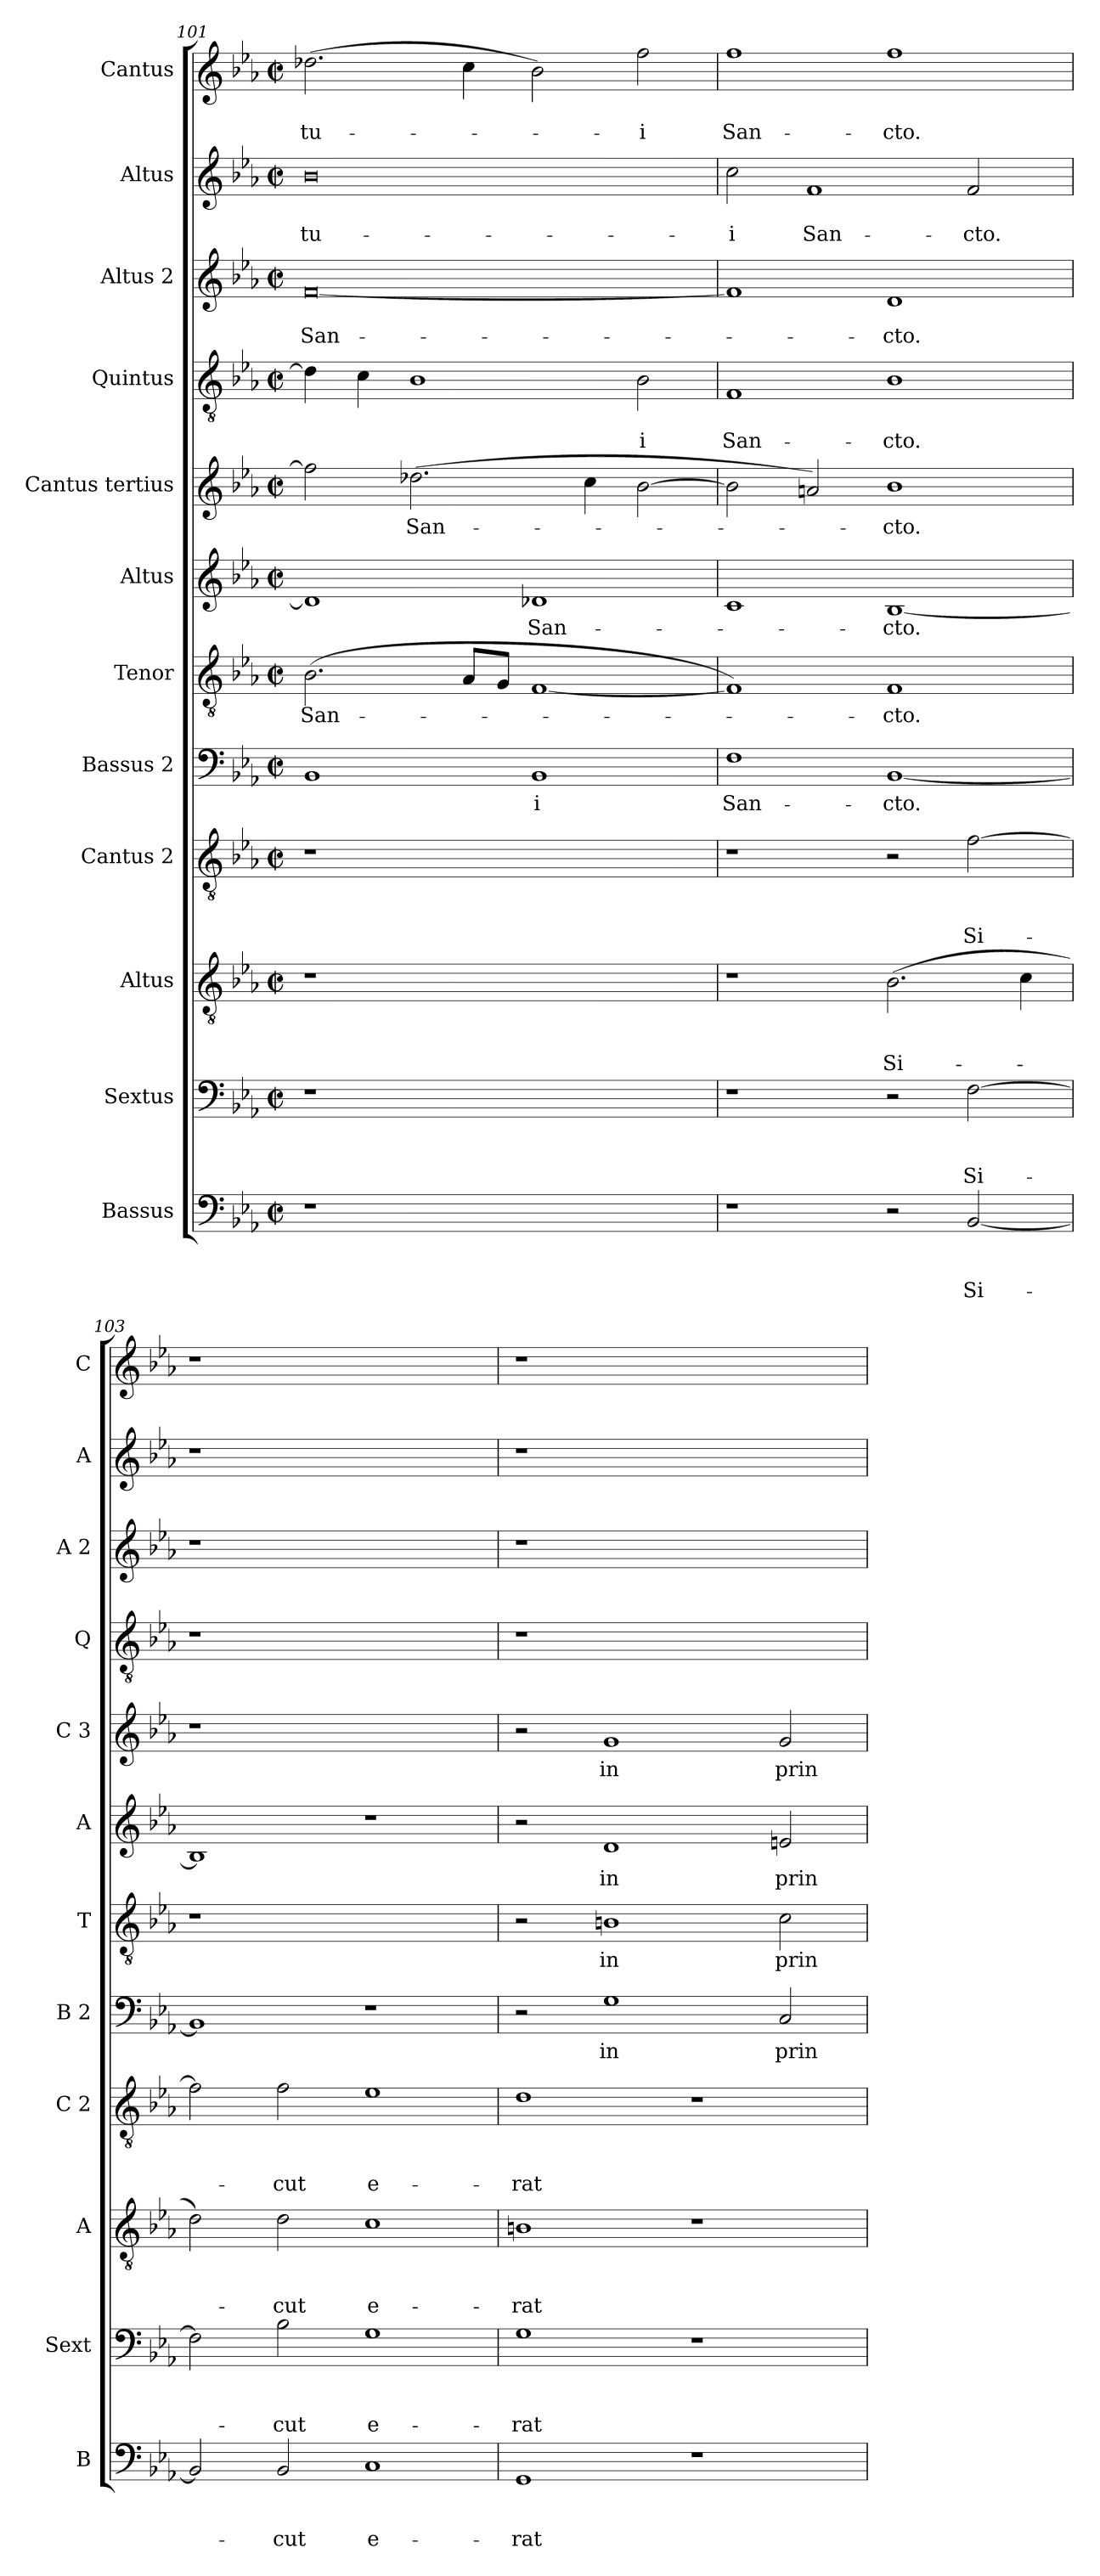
**kern	**text	**text	**text	**kern	**text	**text	**text	**kern	**text	**text	**text	**kern	**text	**text	**text	**kern	**text	**kern	**text	**kern	**text	**kern	**text	**kern	**text	**text	**kern	**text	**text	**kern	**text	**text	**kern	**text	**text
*part12	*part12	*part12	*part12	*part11	*part11	*part11	*part11	*part10	*part10	*part10	*part10	*part9	*part9	*part9	*part9	*part8	*part8	*part7	*part7	*part6	*part6	*part5	*part5	*part4	*part4	*part4	*part3	*part3	*part3	*part2	*part2	*part2	*part1	*part1	*part1
*staff12	*staff12	*staff12	*staff12	*staff11	*staff11	*staff11	*staff11	*staff10	*staff10	*staff10	*staff10	*staff9	*staff9	*staff9	*staff9	*staff8	*staff8	*staff7	*staff7	*staff6	*staff6	*staff5	*staff5	*staff4	*staff4	*staff4	*staff3	*staff3	*staff3	*staff2	*staff2	*staff2	*staff1	*staff1	*staff1
*I"Bassus	*	*	*	*I"Sextus	*	*	*	*I"Altus	*	*	*	*I"Cantus 2	*	*	*	*I"Bassus 2	*	*I"Tenor	*	*I"Altus	*	*I"Cantus  tertius	*	*I"Quintus	*	*	*I"Altus 2	*	*	*I"Altus	*	*	*I"Cantus	*	*
*I'B	*	*	*	*I'Sext	*	*	*	*I'A	*	*	*	*I'C 2	*	*	*	*I'B 2	*	*I'T	*	*I'A	*	*I'C 3	*	*I'Q	*	*	*I'A 2	*	*	*I'A	*	*	*I'C	*	*
*clefF4	*	*	*	*clefF4	*	*	*	*clefGv2	*	*	*	*clefGv2	*	*	*	*clefF4	*	*clefGv2	*	*clefG2	*	*clefG2	*	*clefGv2	*	*	*clefG2	*	*	*clefG2	*	*	*clefG2	*	*
*k[b-e-a-]	*	*	*	*k[b-e-a-]	*	*	*	*k[b-e-a-]	*	*	*	*k[b-e-a-]	*	*	*	*k[b-e-a-]	*	*k[b-e-a-]	*	*k[b-e-a-]	*	*k[b-e-a-]	*	*k[b-e-a-]	*	*	*k[b-e-a-]	*	*	*k[b-e-a-]	*	*	*k[b-e-a-]	*	*
*E-:	*	*	*	*E-:	*	*	*	*E-:	*	*	*	*E-:	*	*	*	*E-:	*	*E-:	*	*E-:	*	*E-:	*	*E-:	*	*	*E-:	*	*	*E-:	*	*	*E-:	*	*
*M2/2	*	*	*	*M2/2	*	*	*	*M2/2	*	*	*	*M2/2	*	*	*	*M2/2	*	*M2/2	*	*M2/2	*	*M2/2	*	*M2/2	*	*	*M2/2	*	*	*M2/2	*	*	*M2/2	*	*
*met(c|)	*	*	*	*met(c|)	*	*	*	*met(c|)	*	*	*	*met(c|)	*	*	*	*met(c|)	*	*met(c|)	*	*met(c|)	*	*met(c|)	*	*met(c|)	*	*	*met(c|)	*	*	*met(c|)	*	*	*met(c|)	*	*
=101	=101	=101	=101	=101	=101	=101	=101	=101	=101	=101	=101	=101	=101	=101	=101	=101	=101	=101	=101	=101	=101	=101	=101	=101	=101	=101	=101	=101	=101	=101	=101	=101	=101	=101	=101
!	!	!	!	!	!	!	!	!	!	!	!	!	!	!	!	!	!	!	!LO:LY:b	!	!	!	!	!	!	!	!	!	!LO:LY:b	!	!	!LO:LY:b	!	!	!LO:LY:b
1r	.	.	.	1r	.	.	.	1r	.	.	.	1r	.	.	.	1BB-	.	(>2.B-\	San-	1d-]	.	2ff\]	.	4d-\]	.	.	[0f	.	San-	0b-	.	-tu-	(>2.dd-X\	.	-tu-
.	.	.	.	.	.	.	.	.	.	.	.	.	.	.	.	.	.	.	.	.	.	.	.	4c\	.	.	.	.	.	.	.	.	.	.	.
!	!	!	!	!	!	!	!	!	!	!	!	!	!	!	!	!	!	!	!	!	!	!	!LO:LY:b	!	!	!	!	!	!	!	!	!	!	!	!
.	.	.	.	.	.	.	.	.	.	.	.	.	.	.	.	.	.	.	.	.	.	(>2.dd-X\	San-	1B-	.	.	.	.	.	.	.	.	.	.	.
.	.	.	.	.	.	.	.	.	.	.	.	.	.	.	.	.	.	8A-/L	.	.	.	.	.	.	.	.	.	.	.	.	.	.	4cc\	.	.
.	.	.	.	.	.	.	.	.	.	.	.	.	.	.	.	.	.	8G/J	.	.	.	.	.	.	.	.	.	.	.	.	.	.	.	.	.
!	!	!	!	!	!	!	!	!	!	!	!	!	!	!	!	!	!LO:LY:b	!	!	!	!LO:LY:b	!	!	!	!	!	!	!	!	!	!	!	!	!	!
1ryy	.	.	.	1ryy	.	.	.	1ryy	.	.	.	1ryy	.	.	.	1BB-	-i	[1F	.	1d-X	San-	.	.	.	.	.	.	.	.	.	.	.	2b-\)	.	.
.	.	.	.	.	.	.	.	.	.	.	.	.	.	.	.	.	.	.	.	.	.	4cc\	.	.	.	.	.	.	.	.	.	.	.	.	.
!	!	!	!	!	!	!	!	!	!	!	!	!	!	!	!	!	!	!	!	!	!	!	!	!	!	!LO:LY:b	!	!	!	!	!	!	!	!	!LO:LY:b
.	.	.	.	.	.	.	.	.	.	.	.	.	.	.	.	.	.	.	.	.	.	[2b-\	.	2B-\	.	-i	.	.	.	.	.	.	2ff\	.	-i
!!LO:PB:g=z
=102	=102	=102	=102	=102	=102	=102	=102	=102	=102	=102	=102	=102	=102	=102	=102	=102	=102	=102	=102	=102	=102	=102	=102	=102	=102	=102	=102	=102	=102	=102	=102	=102	=102	=102	=102
!	!	!	!	!	!	!	!	!	!	!	!	!	!	!	!	!	!LO:LY:b	!	!	!	!	!	!	!	!	!LO:LY:b	!	!	!	!	!	!LO:LY:b	!	!	!LO:LY:b
1r	.	.	.	1r	.	.	.	1r	.	.	.	1r	.	.	.	1F	San-	1F])	.	1c	.	2b-\]	.	1F	.	San-	1f]	.	.	2cc\	.	-i	1ff	.	San-
!	!	!	!	!	!	!	!	!	!	!	!	!	!	!	!	!	!	!	!	!	!	!	!	!	!	!	!	!	!	!	!	!LO:LY:b	!	!	!
.	.	.	.	.	.	.	.	.	.	.	.	.	.	.	.	.	.	.	.	.	.	2an/)	.	.	.	.	.	.	.	1f	.	San-	.	.	.
!	!	!	!	!	!	!	!	!	!	!	!LO:LY:b	!	!	!	!	!	!LO:LY:b	!	!LO:LY:b	!	!LO:LY:b	!	!LO:LY:b	!	!	!LO:LY:b	!	!	!LO:LY:b	!	!	!	!	!	!LO:LY:b
2r	.	.	.	2r	.	.	.	(>2.B-\	.	.	Si-	2r	.	.	.	[1BB-	-cto.	1F	-cto.	[1B-	-cto.	1b-	-cto.	1B-	.	-cto.	1d	.	-cto.	.	.	.	1ff	.	-cto.
!	!	!	!LO:LY:b	!	!	!	!LO:LY:b	!	!	!	!	!	!	!	!LO:LY:b	!	!	!	!	!	!	!	!	!	!	!	!	!	!	!	!	!LO:LY:b	!	!	!
[2BB-/	.	.	Si-	[2F\	.	.	Si-	.	.	.	.	[2f\	.	.	Si-	.	.	.	.	.	.	.	.	.	.	.	.	.	.	2f/	.	-cto.	.	.	.
.	.	.	.	.	.	.	.	4c\	.	.	.	.	.	.	.	.	.	.	.	.	.	.	.	.	.	.	.	.	.	.	.	.	.	.	.
=103	=103	=103	=103	=103	=103	=103	=103	=103	=103	=103	=103	=103	=103	=103	=103	=103	=103	=103	=103	=103	=103	=103	=103	=103	=103	=103	=103	=103	=103	=103	=103	=103	=103	=103	=103
2BB-/]	.	.	.	2F\]	.	.	.	2d\)	.	.	.	2f\]	.	.	.	1BB-]	.	1r	.	1B-]	.	1r	.	1r	.	.	1r	.	.	1r	.	.	1r	.	.
!	!	!	!LO:LY:b	!	!	!	!LO:LY:b	!	!	!	!LO:LY:b	!	!	!	!LO:LY:b	!	!	!	!	!	!	!	!	!	!	!	!	!	!	!	!	!	!	!	!
2BB-/	.	.	-cut	2B-\	.	.	-cut	2d\	.	.	-cut	2f\	.	.	-cut	.	.	.	.	.	.	.	.	.	.	.	.	.	.	.	.	.	.	.	.
!	!	!	!LO:LY:b	!	!	!	!LO:LY:b	!	!	!	!LO:LY:b	!	!	!	!LO:LY:b	!	!	!	!	!	!	!	!	!	!	!	!	!	!	!	!	!	!	!	!
1C	.	.	e-	1G	.	.	e-	1c	.	.	e-	1e-	.	.	e-	1r	.	1ryy	.	1r	.	1ryy	.	1ryy	.	.	1ryy	.	.	1ryy	.	.	1ryy	.	.
=104	=104	=104	=104	=104	=104	=104	=104	=104	=104	=104	=104	=104	=104	=104	=104	=104	=104	=104	=104	=104	=104	=104	=104	=104	=104	=104	=104	=104	=104	=104	=104	=104	=104	=104	=104
!	!	!	!LO:LY:b	!	!	!	!LO:LY:b	!	!	!	!LO:LY:b	!	!	!	!LO:LY:b	!	!	!	!	!	!	!	!	!	!	!	!	!	!	!	!	!	!	!	!
1GG	.	.	-rat	1G	.	.	-rat	1Bn	.	.	-rat	1d	.	.	-rat	2r	.	2r	.	2r	.	2r	.	1r	.	.	1r	.	.	1r	.	.	1r	.	.
!	!	!	!	!	!	!	!	!	!	!	!	!	!	!	!	!	!LO:LY:b	!	!LO:LY:b	!	!LO:LY:b	!	!LO:LY:b	!	!	!	!	!	!	!	!	!	!	!	!
.	.	.	.	.	.	.	.	.	.	.	.	.	.	.	.	1G	in	1Bn	in	1d	in	1g	in	.	.	.	.	.	.	.	.	.	.	.	.
1r	.	.	.	1r	.	.	.	1r	.	.	.	1r	.	.	.	.	.	.	.	.	.	.	.	1ryy	.	.	1ryy	.	.	1ryy	.	.	1ryy	.	.
!	!	!	!	!	!	!	!	!	!	!	!	!	!	!	!	!	!LO:LY:b	!	!LO:LY:b	!	!LO:LY:b	!	!LO:LY:b	!	!	!	!	!	!	!	!	!	!	!	!
.	.	.	.	.	.	.	.	.	.	.	.	.	.	.	.	2C/	prin-	2c\	prin-	2en/	prin-	2g/	prin-	.	.	.	.	.	.	.	.	.	.	.	.
=	=	=	=	=	=	=	=	=	=	=	=	=	=	=	=	=	=	=	=	=	=	=	=	=	=	=	=	=	=	=	=	=	=	=	=
*-	*-	*-	*-	*-	*-	*-	*-	*-	*-	*-	*-	*-	*-	*-	*-	*-	*-	*-	*-	*-	*-	*-	*-	*-	*-	*-	*-	*-	*-	*-	*-	*-	*-	*-	*-
